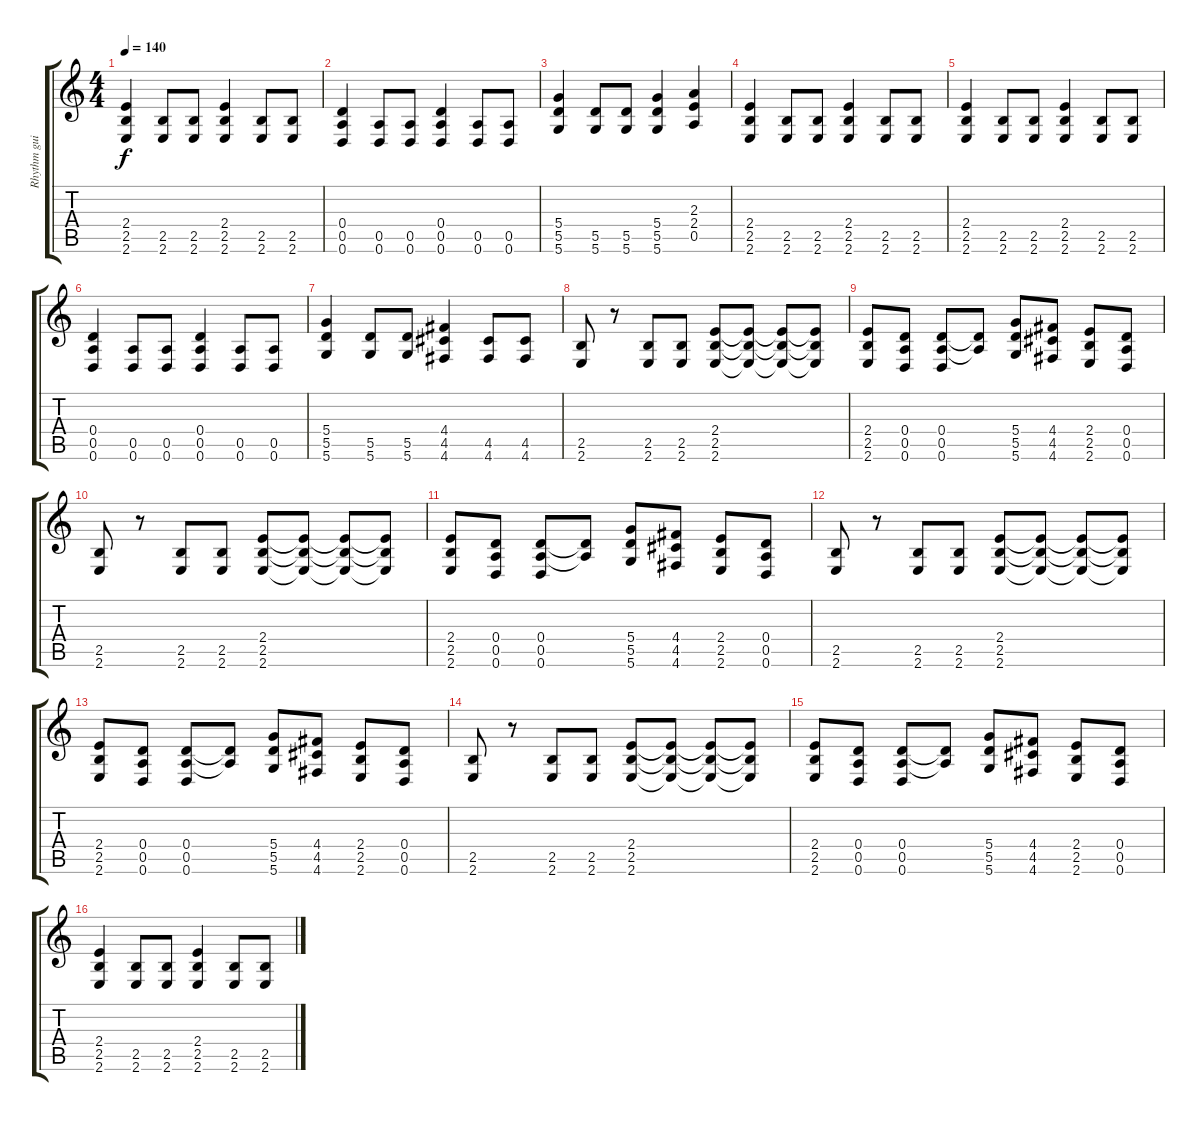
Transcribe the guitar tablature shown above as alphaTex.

\track ("Rhythm guitar" "Rhythm gui") {instrument distortionguitar}
\staff {score tabs}
\tuning (E4 B3 G3 D3 A2 D2) {hide}
\ts (4 4)
\tempo 140
\clef g2
\ks c
(2.4 2.5 2.6).4{dy f} (2.5 2.6).8 (2.5 2.6).8 (2.4 2.5 2.6).4 (2.5 2.6).8 (2.5 2.6).8 |
(0.4 0.5 0.6).4 (0.5 0.6).8 (0.5 0.6).8 (0.4 0.5 0.6).4 (0.5 0.6).8 (0.5 0.6).8 |
(5.4 5.5 5.6).4 (5.5 5.6).8 (5.5 5.6).8 (5.4 5.5 5.6).4 (2.3 2.4 0.5).4 |
(2.4 2.5 2.6).4 (2.5 2.6).8 (2.5 2.6).8 (2.4 2.5 2.6).4 (2.5 2.6).8 (2.5 2.6).8 |
(2.4 2.5 2.6).4 (2.5 2.6).8 (2.5 2.6).8 (2.4 2.5 2.6).4 (2.5 2.6).8 (2.5 2.6).8 |
(0.4 0.5 0.6).4 (0.5 0.6).8 (0.5 0.6).8 (0.4 0.5 0.6).4 (0.5 0.6).8 (0.5 0.6).8 |
(5.4 5.5 5.6).4 (5.5 5.6).8 (5.5 5.6).8 (4.4 4.5 4.6).4 (4.5 4.6).8 (4.5 4.6).8 |
(2.5 2.6).8 r.8 (2.5 2.6).8 (2.5 2.6).8 (2.4 2.5 2.6).8 (2.4{t} 2.5{t} 2.6{t}).8 (2.4{t} 2.5{t} 2.6{t}).8 (2.4{t} 2.5{t} 2.6{t}).8 |
(2.4 2.5 2.6).8 (0.4 0.5 0.6).8 (0.4 0.5 0.6).8 (0.4{t} 0.5{t}).8 (5.4 5.5 5.6).8 (4.4 4.5 4.6).8 (2.4 2.5 2.6).8 (0.4 0.5 0.6).8 |
(2.5 2.6).8 r.8 (2.5 2.6).8 (2.5 2.6).8 (2.4 2.5 2.6).8 (2.4{t} 2.5{t} 2.6{t}).8 (2.4{t} 2.5{t} 2.6{t}).8 (2.4{t} 2.5{t} 2.6{t}).8 |
(2.4 2.5 2.6).8 (0.4 0.5 0.6).8 (0.4 0.5 0.6).8 (0.4{t} 0.5{t}).8 (5.4 5.5 5.6).8 (4.4 4.5 4.6).8 (2.4 2.5 2.6).8 (0.4 0.5 0.6).8 |
(2.5 2.6).8 r.8 (2.5 2.6).8 (2.5 2.6).8 (2.4 2.5 2.6).8 (2.4{t} 2.5{t} 2.6{t}).8 (2.4{t} 2.5{t} 2.6{t}).8 (2.4{t} 2.5{t} 2.6{t}).8 |
(2.4 2.5 2.6).8 (0.4 0.5 0.6).8 (0.4 0.5 0.6).8 (0.4{t} 0.5{t}).8 (5.4 5.5 5.6).8 (4.4 4.5 4.6).8 (2.4 2.5 2.6).8 (0.4 0.5 0.6).8 |
(2.5 2.6).8 r.8 (2.5 2.6).8 (2.5 2.6).8 (2.4 2.5 2.6).8 (2.4{t} 2.5{t} 2.6{t}).8 (2.4{t} 2.5{t} 2.6{t}).8 (2.4{t} 2.5{t} 2.6{t}).8 |
(2.4 2.5 2.6).8 (0.4 0.5 0.6).8 (0.4 0.5 0.6).8 (0.4{t} 0.5{t}).8 (5.4 5.5 5.6).8 (4.4 4.5 4.6).8 (2.4 2.5 2.6).8 (0.4 0.5 0.6).8 |
(2.4 2.5 2.6).4 (2.5 2.6).8 (2.5 2.6).8 (2.4 2.5 2.6).4 (2.5 2.6).8 (2.5 2.6).8
